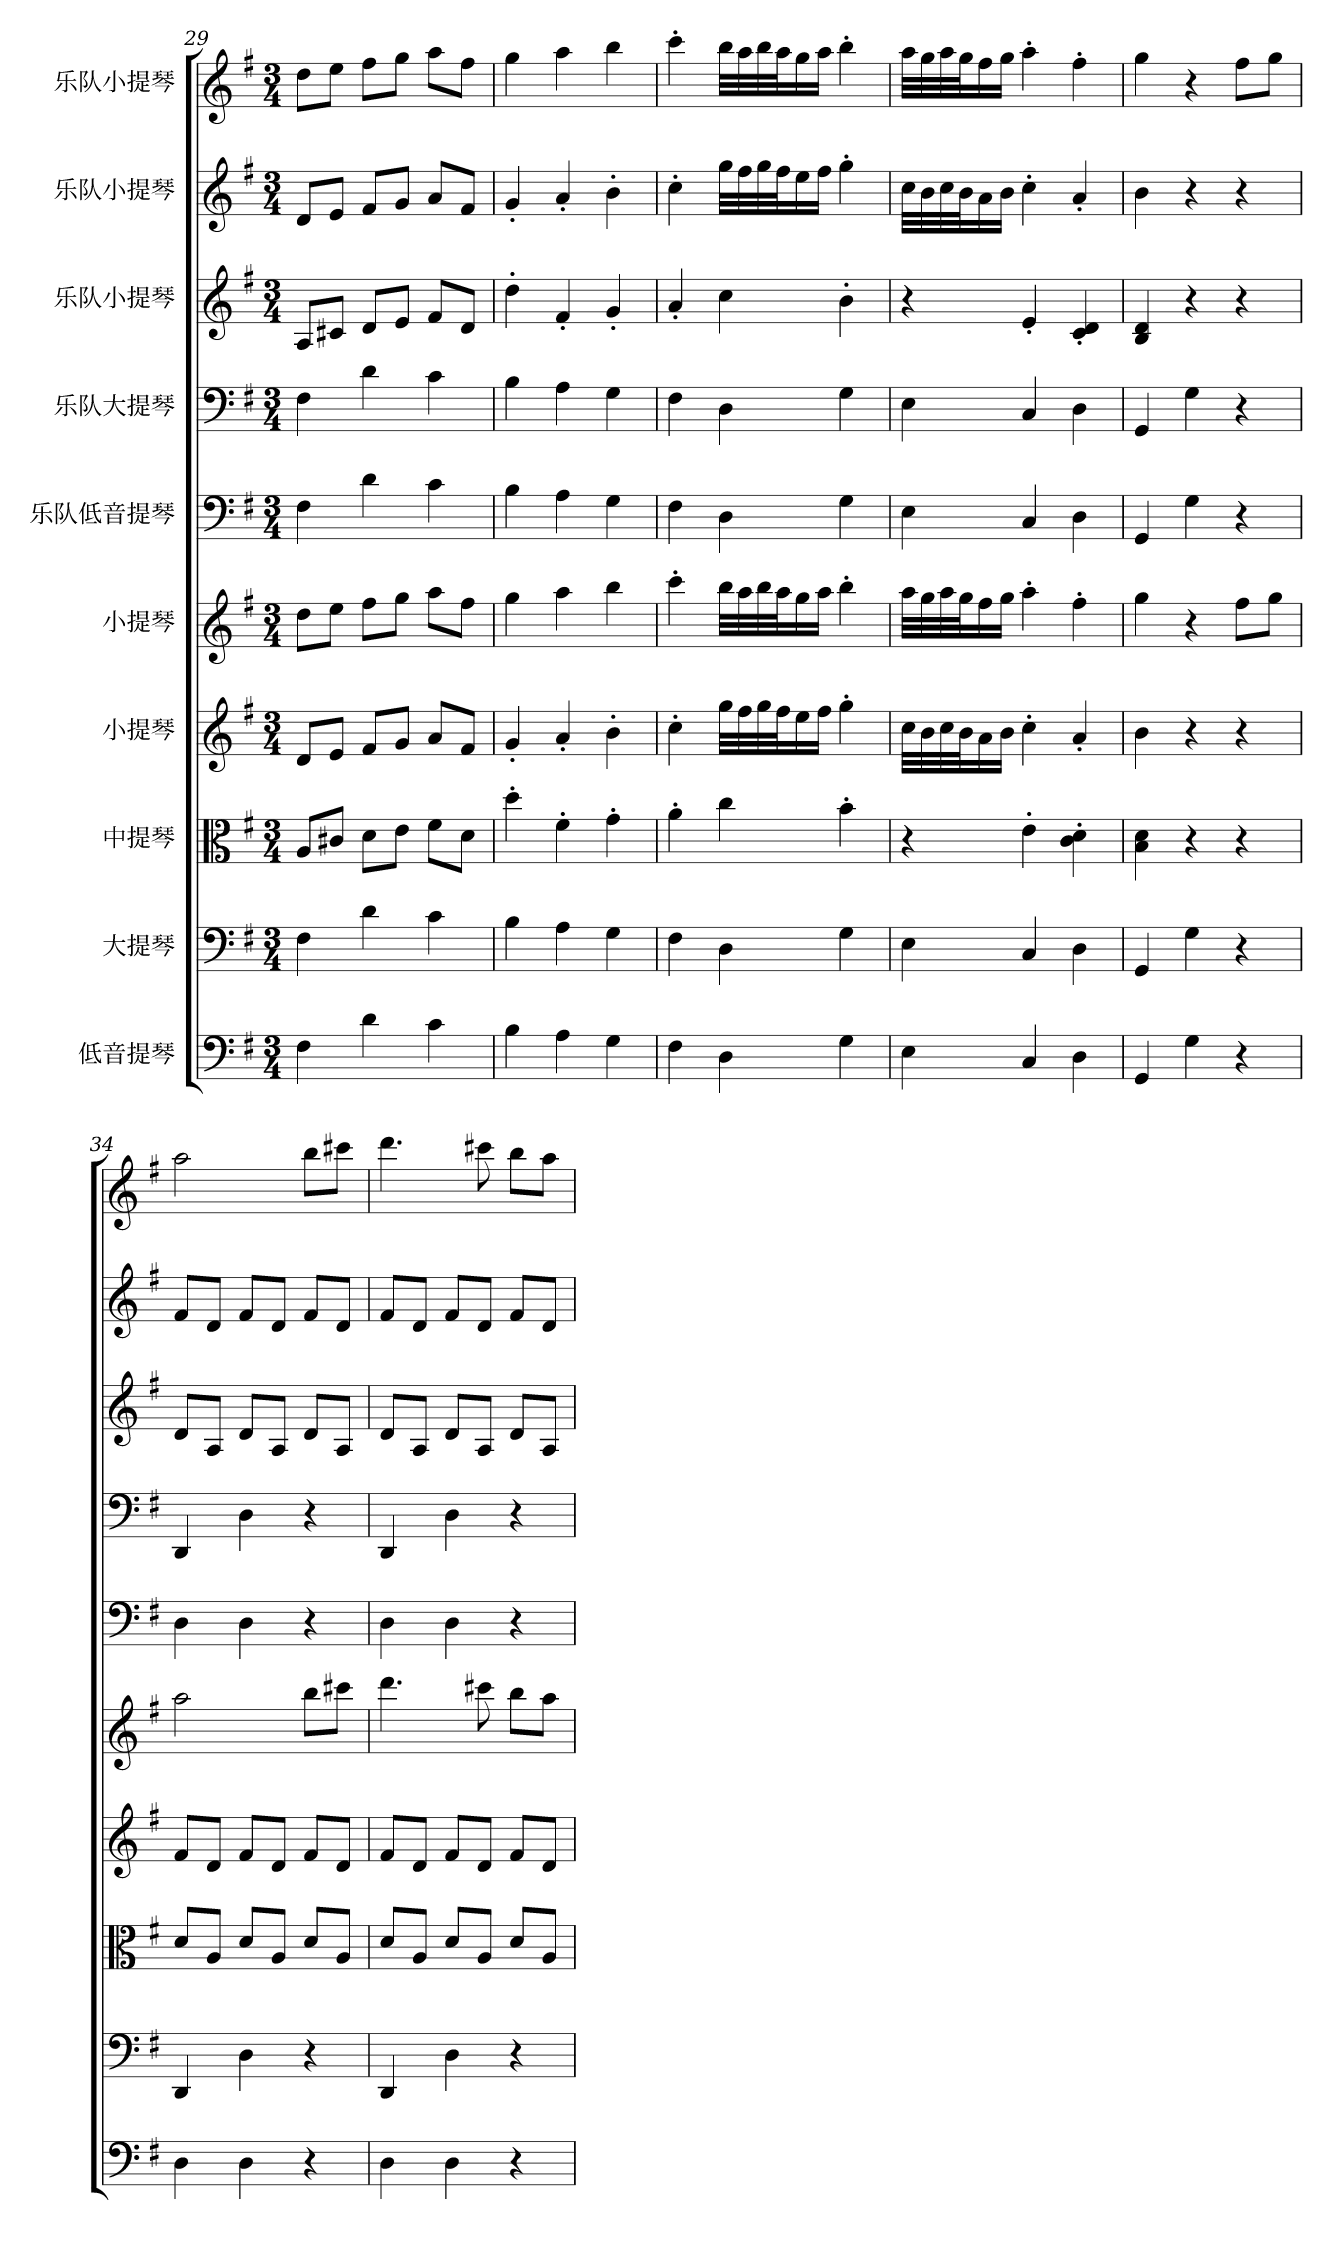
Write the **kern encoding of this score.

**kern	**kern	**kern	**kern	**kern	**kern	**kern	**kern	**kern	**kern
*part10	*part9	*part8	*part7	*part6	*part5	*part4	*part3	*part2	*part1
*staff10	*staff9	*staff8	*staff7	*staff6	*staff5	*staff4	*staff3	*staff2	*staff1
*I"低音提琴	*I"大提琴	*I"中提琴	*I"小提琴	*I"小提琴	*I"乐队低音提琴	*I"乐队大提琴	*I"乐队小提琴	*I"乐队小提琴	*I"乐队小提琴
*clefF4	*clefF4	*clefC3	*clefG2	*clefG2	*clefF4	*clefF4	*clefG2	*clefG2	*clefG2
*ITrd7c12	*	*	*	*	*ITrd7c12	*	*	*	*
*k[f#]	*k[f#]	*k[f#]	*k[f#]	*k[f#]	*k[f#]	*k[f#]	*k[f#]	*k[f#]	*k[f#]
*M3/4	*M3/4	*M3/4	*M3/4	*M3/4	*M3/4	*M3/4	*M3/4	*M3/4	*M3/4
=29	=29	=29	=29	=29	=29	=29	=29	=29	=29
4FF#\	4F#\	8A/L	8d/L	8dd\L	4FF#\	4F#\	8A/L	8d/L	8dd\L
.	.	8c#X/J	8e/J	8ee\J	.	.	8c#X/J	8e/J	8ee\J
4D\	4d\	8d\L	8f#/L	8ff#\L	4D\	4d\	8d/L	8f#/L	8ff#\L
.	.	8e\J	8g/J	8gg\J	.	.	8e/J	8g/J	8gg\J
4C\	4c\	8f#\L	8a/L	8aa\L	4C\	4c\	8f#/L	8a/L	8aa\L
.	.	8d\J	8f#/J	8ff#\J	.	.	8d/J	8f#/J	8ff#\J
=30	=30	=30	=30	=30	=30	=30	=30	=30	=30
*	*	*	*	*	*	*	*	*	*MM125
4BB\	4B\	4dd'\	4g'/	4gg\	4BB\	4B\	4dd'\	4g'/	4gg\
4AA\	4A\	4f#'\	4a'/	4aa\	4AA\	4A\	4f#'/	4a'/	4aa\
4GG\	4G\	4g'\	4b'\	4bb\	4GG\	4G\	4g'/	4b'\	4bb\
=31	=31	=31	=31	=31	=31	=31	=31	=31	=31
4FF#\	4F#\	4a'\	4cc'\	4ccc'\	4FF#\	4F#\	4a'/	4cc'\	4ccc'\
4DD\	4D\	4cc\	32gg\LLL	32bb\LLL	4DD\	4D\	4cc\	32gg\LLL	32bb\LLL
.	.	.	32ff#\	32aa\	.	.	.	32ff#\	32aa\
.	.	.	32gg\	32bb\	.	.	.	32gg\	32bb\
.	.	.	32ff#\J	32aa\J	.	.	.	32ff#\J	32aa\J
.	.	.	16ee\	16gg\	.	.	.	16ee\	16gg\
.	.	.	16ff#\JJ	16aa\JJ	.	.	.	16ff#\JJ	16aa\JJ
4GG\	4G\	4b'\	4gg'\	4bb'\	4GG\	4G\	4b'\	4gg'\	4bb'\
=32	=32	=32	=32	=32	=32	=32	=32	=32	=32
4EE\	4E\	4r	32cc\LLL	32aa\LLL	4EE\	4E\	4r	32cc\LLL	32aa\LLL
.	.	.	32b\	32gg\	.	.	.	32b\	32gg\
.	.	.	32cc\	32aa\	.	.	.	32cc\	32aa\
.	.	.	32b\J	32gg\J	.	.	.	32b\J	32gg\J
.	.	.	16a\	16ff#\	.	.	.	16a\	16ff#\
.	.	.	16b\JJ	16gg\JJ	.	.	.	16b\JJ	16gg\JJ
4CC/	4C/	4e'\	4cc'\	4aa'\	4CC/	4C/	4e'/	4cc'\	4aa'\
4DD\	4D\	4c\' 4d\'	4a'/	4ff#'\	4DD\	4D\	4c/' 4d/'	4a'/	4ff#'\
!!LO:PB:g=z
=33	=33	=33	=33	=33	=33	=33	=33	=33	=33
*	*	*	*	*	*	*	*	*	*MM118
4GGG/	4GG/	4B\ 4d\	4b\	4gg\	4GGG/	4GG/	4B/ 4d/	4b\	4gg\
4GG\	4G\	4r	4r	4r	4GG\	4G\	4r	4r	4r
4r	4r	4r	4r	8ff#\L	4r	4r	4r	4r	8ff#\L
.	.	.	.	8gg\J	.	.	.	.	8gg\J
=34	=34	=34	=34	=34	=34	=34	=34	=34	=34
*	*	*	*	*	*	*	*	*	*MM120
4DD\	4DD/	8d/L	8f#/L	2aa\	4DD\	4DD/	8d/L	8f#/L	2aa\
.	.	8A/J	8d/J	.	.	.	8A/J	8d/J	.
4DD\	4D\	8d/L	8f#/L	.	4DD\	4D\	8d/L	8f#/L	.
.	.	8A/J	8d/J	.	.	.	8A/J	8d/J	.
4r	4r	8d/L	8f#/L	8bb\L	4r	4r	8d/L	8f#/L	8bb\L
.	.	8A/J	8d/J	8ccc#X\J	.	.	8A/J	8d/J	8ccc#X\J
=35	=35	=35	=35	=35	=35	=35	=35	=35	=35
4DD\	4DD/	8d/L	8f#/L	4.ddd\	4DD\	4DD/	8d/L	8f#/L	4.ddd\
.	.	8A/J	8d/J	.	.	.	8A/J	8d/J	.
4DD\	4D\	8d/L	8f#/L	.	4DD\	4D\	8d/L	8f#/L	.
.	.	8A/J	8d/J	8ccc#X\	.	.	8A/J	8d/J	8ccc#X\
4r	4r	8d/L	8f#/L	8bb\L	4r	4r	8d/L	8f#/L	8bb\L
.	.	8A/J	8d/J	8aa\J	.	.	8A/J	8d/J	8aa\J
=	=	=	=	=	=	=	=	=	=
*-	*-	*-	*-	*-	*-	*-	*-	*-	*-
